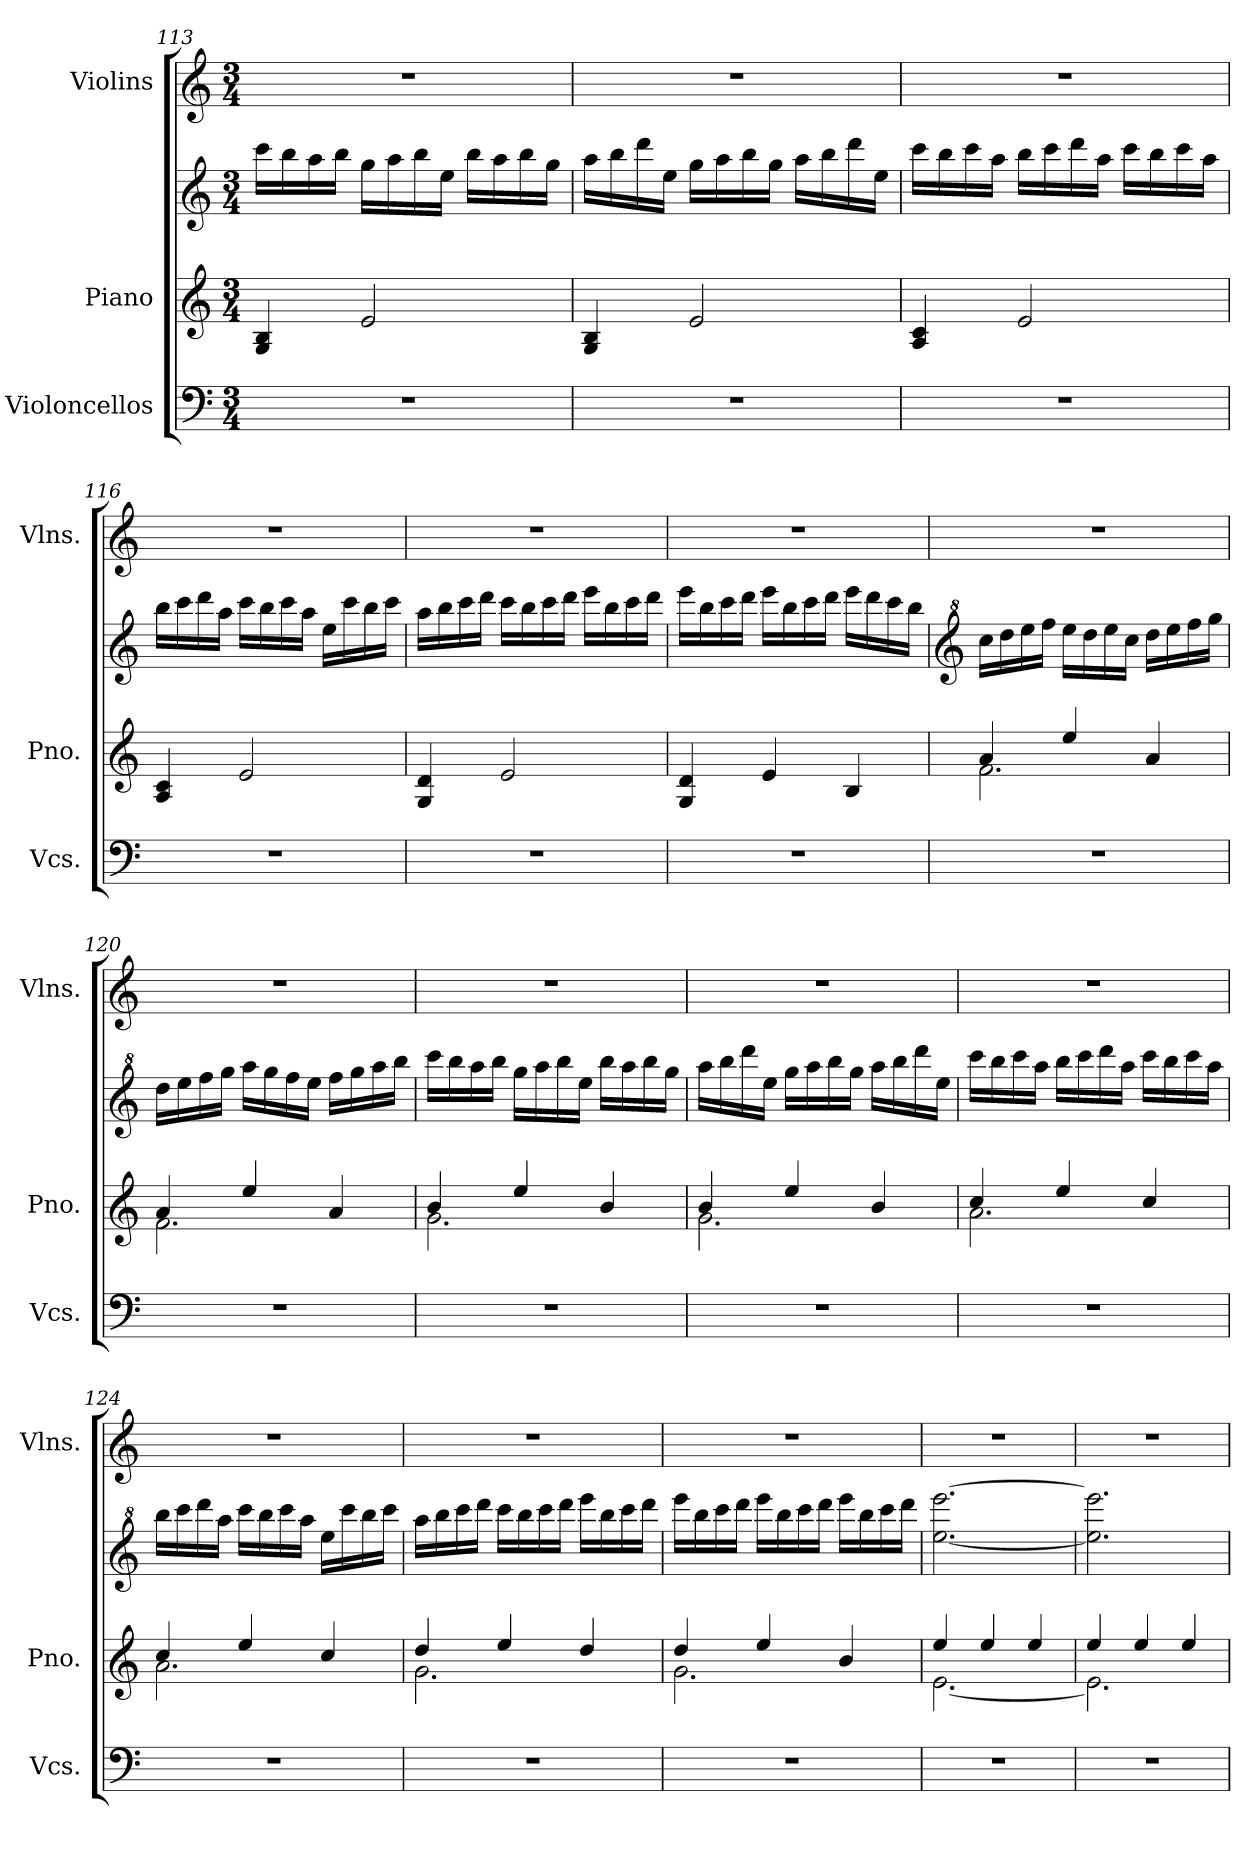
**kern	**kern	**kern	**kern
*part3	*part2	*part2	*part1
*staff4	*staff3	*staff2	*staff1
*I"Violoncellos	*I"Piano	*	*I"Violins
*I'Vcs.	*I'Pno.	*	*I'Vlns.
!!LO:LB:g=z
*clefF4	*clefG2	*clefG2	*clefG2
*k[]	*k[]	*k[]	*k[]
*M3/4	*M3/4	*M3/4	*M3/4
=113	=113	=113	=113
2.r	4G/ 4B/	16ccc\LL	2.r
.	.	16bb\	.
.	.	16aa\	.
.	.	16bb\JJ	.
.	2e/	16gg\LL	.
.	.	16aa\	.
.	.	16bb\	.
.	.	16ee\JJ	.
.	.	16bb\LL	.
.	.	16aa\	.
.	.	16bb\	.
.	.	16gg\JJ	.
=114	=114	=114	=114
2.r	4G/ 4B/	16aa\LL	2.r
.	.	16bb\	.
.	.	16ddd\	.
.	.	16ee\JJ	.
.	2e/	16gg\LL	.
.	.	16aa\	.
.	.	16bb\	.
.	.	16gg\JJ	.
.	.	16aa\LL	.
.	.	16bb\	.
.	.	16ddd\	.
.	.	16ee\JJ	.
=115	=115	=115	=115
2.r	4A/ 4c/	16ccc\LL	2.r
.	.	16bb\	.
.	.	16ccc\	.
.	.	16aa\JJ	.
.	2e/	16bb\LL	.
.	.	16ccc\	.
.	.	16ddd\	.
.	.	16aa\JJ	.
.	.	16ccc\LL	.
.	.	16bb\	.
.	.	16ccc\	.
.	.	16aa\JJ	.
!!LO:LB:g=z
=116	=116	=116	=116
2.r	4A/ 4c/	16bb\LL	2.r
.	.	16ccc\	.
.	.	16ddd\	.
.	.	16aa\JJ	.
.	2e/	16ccc\LL	.
.	.	16bb\	.
.	.	16ccc\	.
.	.	16aa\JJ	.
.	.	16ee\LL	.
.	.	16ccc\	.
.	.	16bb\	.
.	.	16ccc\JJ	.
=117	=117	=117	=117
2.r	4G/ 4d/	16aa\LL	2.r
.	.	16bb\	.
.	.	16ccc\	.
.	.	16ddd\JJ	.
.	2e/	16ccc\LL	.
.	.	16bb\	.
.	.	16ccc\	.
.	.	16ddd\JJ	.
.	.	16eee\LL	.
.	.	16bb\	.
.	.	16ccc\	.
.	.	16ddd\JJ	.
=118	=118	=118	=118
2.r	4G/ 4d/	16eee\LL	2.r
.	.	16bb\	.
.	.	16ccc\	.
.	.	16ddd\JJ	.
.	4e/	16eee\LL	.
.	.	16bb\	.
.	.	16ccc\	.
.	.	16ddd\JJ	.
.	4B/	16eee\LL	.
.	.	16ddd\	.
.	.	16ccc\	.
.	.	16bb\JJ	.
!!LO:PB:g=z
=119	=119	=119	=119
*	*	*clefG^2	*
*	*^	*	*
2.r	4a/	2.f\	16ccc\LL	2.r
.	.	.	16ddd\	.
.	.	.	16eee\	.
.	.	.	16fff\JJ	.
.	4ee/	.	16eee\LL	.
.	.	.	16ddd\	.
.	.	.	16eee\	.
.	.	.	16ccc\JJ	.
.	4a/	.	16ddd\LL	.
.	.	.	16eee\	.
.	.	.	16fff\	.
.	.	.	16ggg\JJ	.
=120	=120	=120	=120	=120
2.r	4a/	2.f\	16ddd\LL	2.r
.	.	.	16eee\	.
.	.	.	16fff\	.
.	.	.	16ggg\JJ	.
.	4ee/	.	16aaa\LL	.
.	.	.	16ggg\	.
.	.	.	16fff\	.
.	.	.	16eee\JJ	.
.	4a/	.	16fff\LL	.
.	.	.	16ggg\	.
.	.	.	16aaa\	.
.	.	.	16bbb\JJ	.
=121	=121	=121	=121	=121
2.r	4b/	2.g\	16cccc\LL	2.r
.	.	.	16bbb\	.
.	.	.	16aaa\	.
.	.	.	16bbb\JJ	.
.	4ee/	.	16ggg\LL	.
.	.	.	16aaa\	.
.	.	.	16bbb\	.
.	.	.	16eee\JJ	.
.	4b/	.	16bbb\LL	.
.	.	.	16aaa\	.
.	.	.	16bbb\	.
.	.	.	16ggg\JJ	.
!!LO:LB:g=z
=122	=122	=122	=122	=122
2.r	4b/	2.g\	16aaa\LL	2.r
.	.	.	16bbb\	.
.	.	.	16dddd\	.
.	.	.	16eee\JJ	.
.	4ee/	.	16ggg\LL	.
.	.	.	16aaa\	.
.	.	.	16bbb\	.
.	.	.	16ggg\JJ	.
.	4b/	.	16aaa\LL	.
.	.	.	16bbb\	.
.	.	.	16dddd\	.
.	.	.	16eee\JJ	.
=123	=123	=123	=123	=123
2.r	4cc/	2.a\	16cccc\LL	2.r
.	.	.	16bbb\	.
.	.	.	16cccc\	.
.	.	.	16aaa\JJ	.
.	4ee/	.	16bbb\LL	.
.	.	.	16cccc\	.
.	.	.	16dddd\	.
.	.	.	16aaa\JJ	.
.	4cc/	.	16cccc\LL	.
.	.	.	16bbb\	.
.	.	.	16cccc\	.
.	.	.	16aaa\JJ	.
=124	=124	=124	=124	=124
2.r	4cc/	2.a\	16bbb\LL	2.r
.	.	.	16cccc\	.
.	.	.	16dddd\	.
.	.	.	16aaa\JJ	.
.	4ee/	.	16cccc\LL	.
.	.	.	16bbb\	.
.	.	.	16cccc\	.
.	.	.	16aaa\JJ	.
.	4cc/	.	16eee\LL	.
.	.	.	16cccc\	.
.	.	.	16bbb\	.
.	.	.	16cccc\JJ	.
!!LO:LB:g=z
=125	=125	=125	=125	=125
2.r	4dd/	2.g\	16aaa\LL	2.r
.	.	.	16bbb\	.
.	.	.	16cccc\	.
.	.	.	16dddd\JJ	.
.	4ee/	.	16cccc\LL	.
.	.	.	16bbb\	.
.	.	.	16cccc\	.
.	.	.	16dddd\JJ	.
.	4dd/	.	16eeee\LL	.
.	.	.	16bbb\	.
.	.	.	16cccc\	.
.	.	.	16dddd\JJ	.
=126	=126	=126	=126	=126
2.r	4dd/	2.g\	16eeee\LL	2.r
.	.	.	16bbb\	.
.	.	.	16cccc\	.
.	.	.	16dddd\JJ	.
.	4ee/	.	16eeee\LL	.
.	.	.	16bbb\	.
.	.	.	16cccc\	.
.	.	.	16dddd\JJ	.
.	4b/	.	16eeee\LL	.
.	.	.	16bbb\	.
.	.	.	16cccc\	.
.	.	.	16dddd\JJ	.
=127	=127	=127	=127	=127
2.r	4ee/	[2.e\	[2.eee\ [2.eeee\	2.r
.	4ee/	.	.	.
.	4ee/	.	.	.
=128	=128	=128	=128	=128
2.r	4ee/	2.e\]	2.eee\] 2.eeee\]	2.r
.	4ee/	.	.	.
.	4ee/	.	.	.
*	*v	*v	*	*
=	=	=	=
*-	*-	*-	*-
